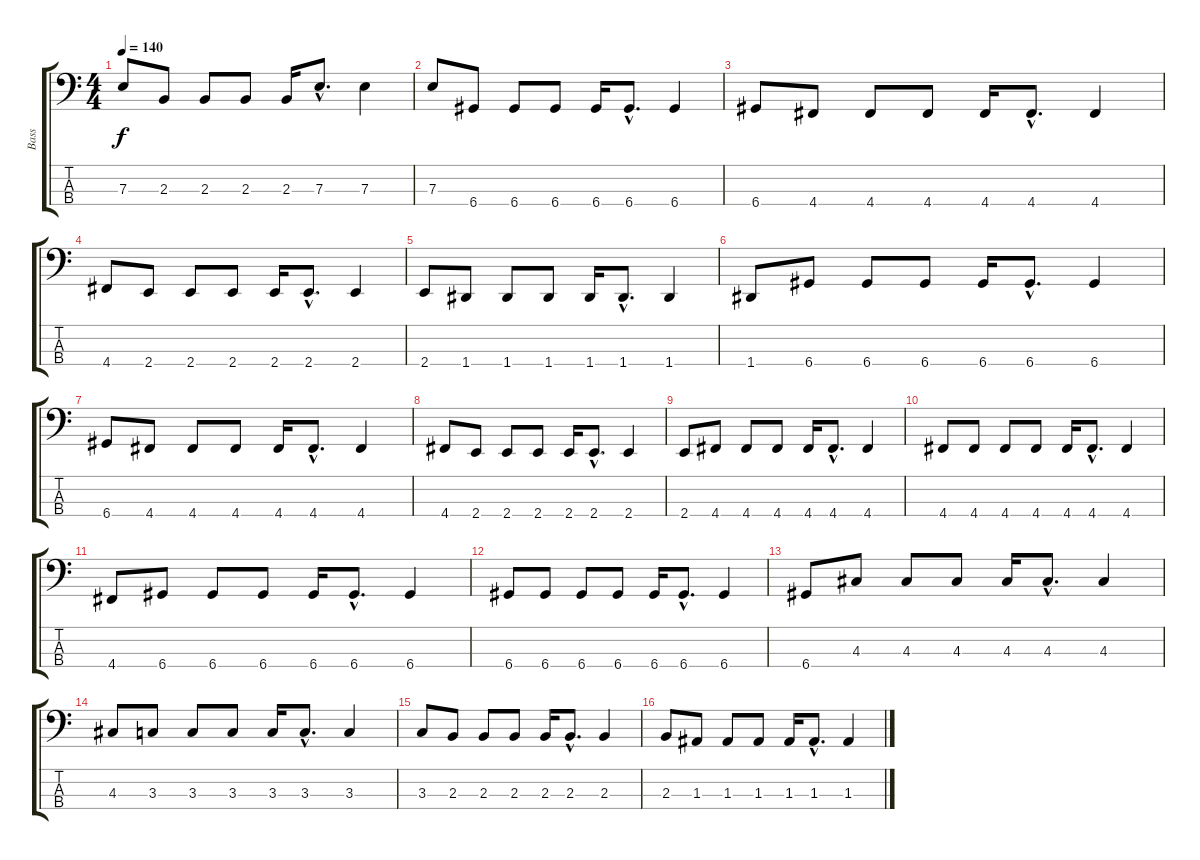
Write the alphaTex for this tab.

\track ("Bass" "Bass") {instrument electricbassfinger}
\staff {score tabs}
\tuning (G2 D2 A1 D1) {hide}
\ts (4 4)
\tempo 140
\clef f4
\ks c
7.3.8{dy f} 2.3.8 2.3.8 2.3.8 2.3.16 7.3{hac}.8{d} 7.3.4 |
7.3.8 6.4.8 6.4.8 6.4.8 6.4.16 6.4{hac}.8{d} 6.4.4 |
6.4.8 4.4.8 4.4.8 4.4.8 4.4.16 4.4{hac}.8{d} 4.4.4 |
4.4.8 2.4.8 2.4.8 2.4.8 2.4.16 2.4{hac}.8{d} 2.4.4 |
2.4.8 1.4.8 1.4.8 1.4.8 1.4.16 1.4{hac}.8{d} 1.4.4 |
1.4.8 6.4.8 6.4.8 6.4.8 6.4.16 6.4{hac}.8{d} 6.4.4 |
6.4.8 4.4.8 4.4.8 4.4.8 4.4.16 4.4{hac}.8{d} 4.4.4 |
4.4.8 2.4.8 2.4.8 2.4.8 2.4.16 2.4{hac}.8{d} 2.4.4 |
2.4.8 4.4.8 4.4.8 4.4.8 4.4.16 4.4{hac}.8{d} 4.4.4 |
4.4.8 4.4.8 4.4.8 4.4.8 4.4.16 4.4{hac}.8{d} 4.4.4 |
4.4.8 6.4.8 6.4.8 6.4.8 6.4.16 6.4{hac}.8{d} 6.4.4 |
6.4.8 6.4.8 6.4.8 6.4.8 6.4.16 6.4{hac}.8{d} 6.4.4 |
6.4.8 4.3.8 4.3.8 4.3.8 4.3.16 4.3{hac}.8{d} 4.3.4 |
4.3.8 3.3.8 3.3.8 3.3.8 3.3.16 3.3{hac}.8{d} 3.3.4 |
3.3.8 2.3.8 2.3.8 2.3.8 2.3.16 2.3{hac}.8{d} 2.3.4 |
2.3.8 1.3.8 1.3.8 1.3.8 1.3.16 1.3{hac}.8{d} 1.3.4
